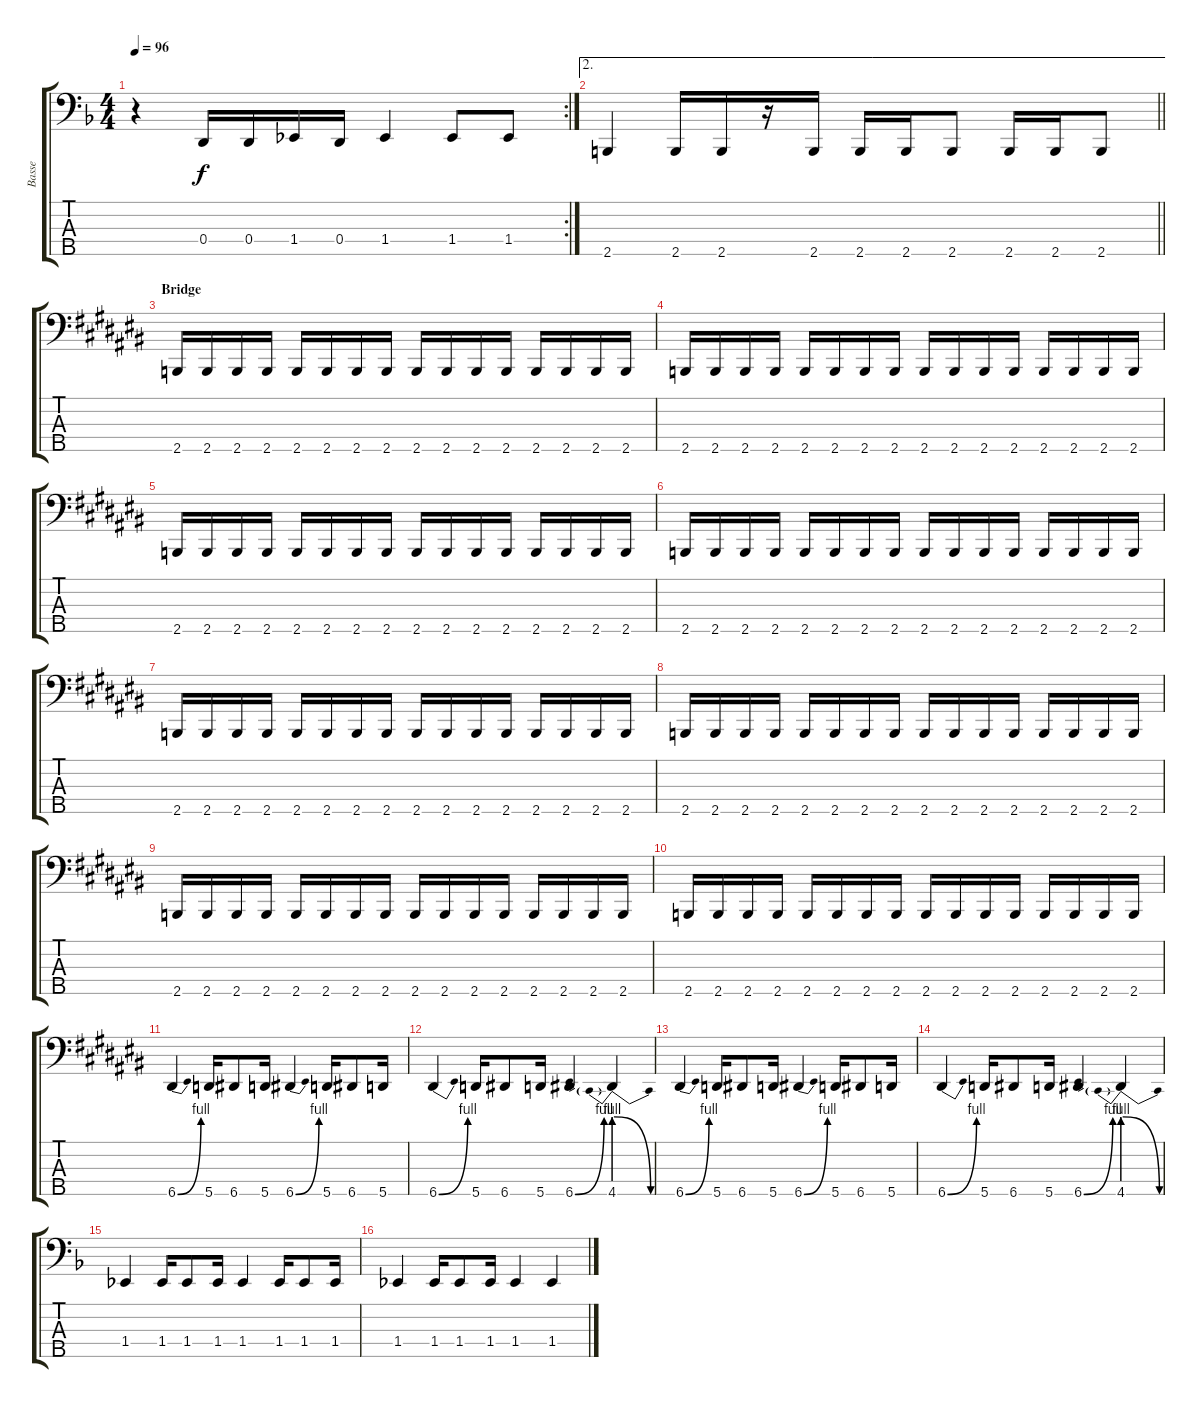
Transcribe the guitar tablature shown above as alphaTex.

\track ("Basse" "Basse") {instrument slapbass1}
\staff {score tabs}
\tuning (F2 C2 G1 D1 A0) {hide}
\rc 2
\ts (4 4)
\tempo 96
\clef f4
\ks f
r.4{dy f} 0.4.16 0.4.16 1.4.16 0.4.16 1.4.4 1.4.8 1.4.8 |
\ae 2
\barLineRight lightlight
2.5.4 2.5.16 2.5.16 r.16 2.5.16 2.5.16 2.5.16 2.5.8 2.5.16 2.5.16 2.5.8 |
\section ("" "Bridge")
\ks c#
2.5.16 2.5.16 2.5.16 2.5.16 2.5.16 2.5.16 2.5.16 2.5.16 2.5.16 2.5.16 2.5.16 2.5.16 2.5.16 2.5.16 2.5.16 2.5.16 |
2.5.16 2.5.16 2.5.16 2.5.16 2.5.16 2.5.16 2.5.16 2.5.16 2.5.16 2.5.16 2.5.16 2.5.16 2.5.16 2.5.16 2.5.16 2.5.16 |
2.5.16 2.5.16 2.5.16 2.5.16 2.5.16 2.5.16 2.5.16 2.5.16 2.5.16 2.5.16 2.5.16 2.5.16 2.5.16 2.5.16 2.5.16 2.5.16 |
2.5.16 2.5.16 2.5.16 2.5.16 2.5.16 2.5.16 2.5.16 2.5.16 2.5.16 2.5.16 2.5.16 2.5.16 2.5.16 2.5.16 2.5.16 2.5.16 |
2.5.16 2.5.16 2.5.16 2.5.16 2.5.16 2.5.16 2.5.16 2.5.16 2.5.16 2.5.16 2.5.16 2.5.16 2.5.16 2.5.16 2.5.16 2.5.16 |
2.5.16 2.5.16 2.5.16 2.5.16 2.5.16 2.5.16 2.5.16 2.5.16 2.5.16 2.5.16 2.5.16 2.5.16 2.5.16 2.5.16 2.5.16 2.5.16 |
2.5.16 2.5.16 2.5.16 2.5.16 2.5.16 2.5.16 2.5.16 2.5.16 2.5.16 2.5.16 2.5.16 2.5.16 2.5.16 2.5.16 2.5.16 2.5.16 |
2.5.16 2.5.16 2.5.16 2.5.16 2.5.16 2.5.16 2.5.16 2.5.16 2.5.16 2.5.16 2.5.16 2.5.16 2.5.16 2.5.16 2.5.16 2.5.16 |
6.5{be (bend 0 0 60 4)}.4 5.5.16 6.5.8 5.5.16 6.5{be (bend 0 0 60 4)}.4 5.5.16 6.5.8 5.5.16 |
6.5{be (bend 0 0 60 4)}.4 5.5.16 6.5.8 5.5.16 6.5{be (bend 0 0 60 4)}.4 4.5{be (prebendrelease 0 4 60 0)}.4 |
6.5{be (bend 0 0 60 4)}.4 5.5.16 6.5.8 5.5.16 6.5{be (bend 0 0 60 4)}.4 5.5.16 6.5.8 5.5.16 |
6.5{be (bend 0 0 60 4)}.4 5.5.16 6.5.8 5.5.16 6.5{be (bend 0 0 60 4)}.4 4.5{be (prebendrelease 0 4 60 0)}.4 |
\ks f
1.4.4 1.4.16 1.4.8 1.4.16 1.4.4 1.4.16 1.4.8 1.4.16 |
1.4.4 1.4.16 1.4.8 1.4.16 1.4.4 1.4.4
